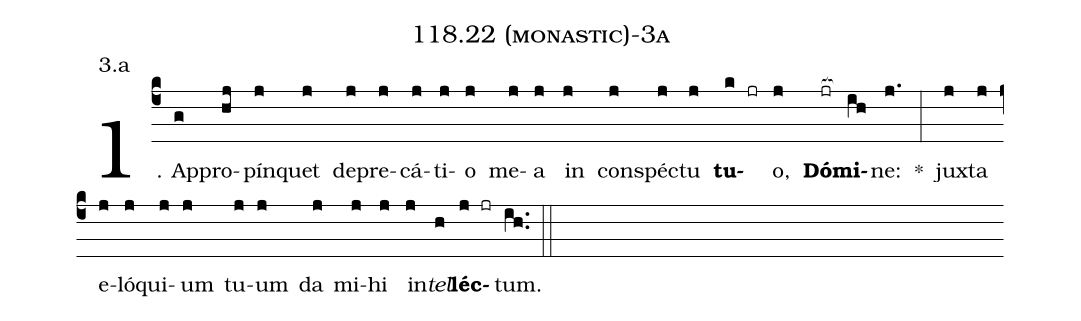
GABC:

name: 118.22 (monastic)-3a;
annotation: 3.a;
%%
(c4)1. Ap(g)pro(hj)pín(j)quet(j) de(j)pre(j)cá(j)ti(j)o(j) me(j)a(j) in(j) con(j)spéc(j)tu(j) <b>tu</b>(k jr)o,(j) <b>Dó</b>(jr[ocb:1{])<b>mi</b>(ih[ocb:0}])ne:(j.) *(:) jux(j)ta(j) e(j)ló(j)qui(j)um(j) tu(j)um(j) da(j) mi(j)hi(j) in(j)<i>tel</i>(h)<b>léc</b>(j jr)tum.(ih..) (::)
